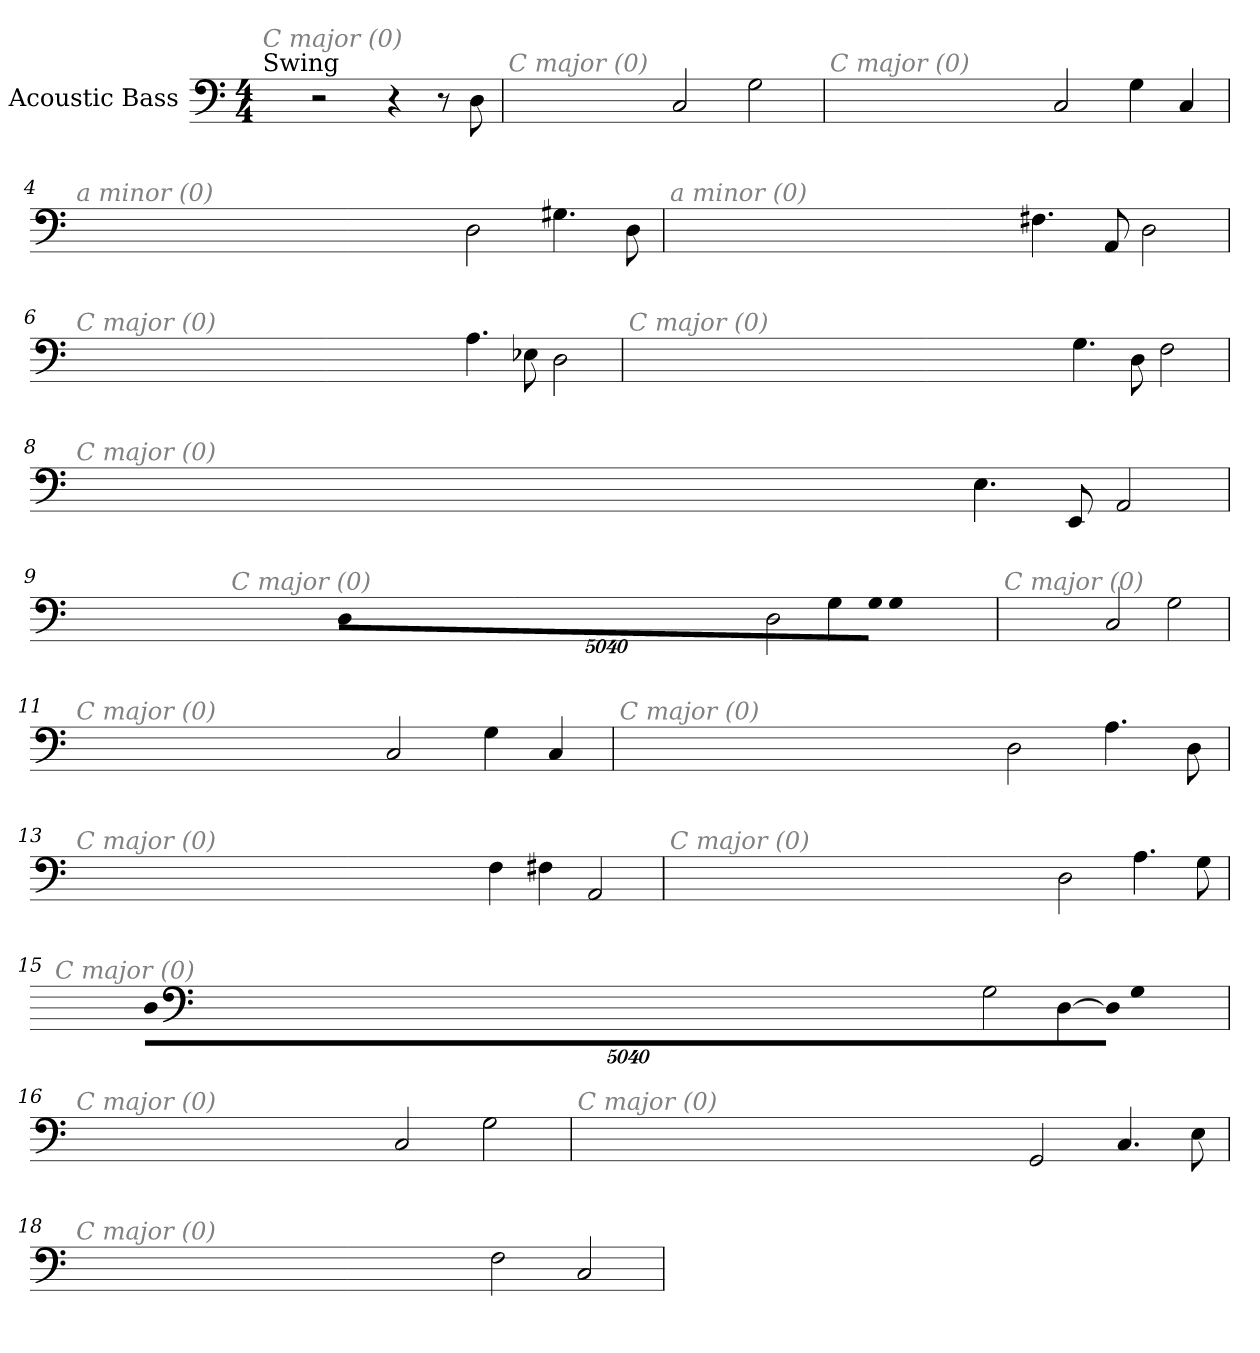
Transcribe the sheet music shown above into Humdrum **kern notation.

**kern
*part1
*staff1
*I"Acoustic Bass
*clefF4
*ITrd7c12
*k[]
*C:
*M4/4
*MM119
=1
!LO:TX:a:t=Swing
!LO:TX:i:color=#808080:t=C major (0)
2r
4r
8r
8DD
=2
!LO:TX:i:color=#808080:t=C major (0)
2CC
2GG
=3
!LO:TX:i:color=#808080:t=C major (0)
2CC
4GG
4CC
=4
!LO:TX:i:color=#808080:t=a minor (0)
2DD
4.GG#X
8DD
=5
!LO:TX:i:color=#808080:t=a minor (0)
4.FF#X
8AAA
2DD
=6
!LO:TX:i:color=#808080:t=C major (0)
4.AA
8EE-X
2DD
=7
!LO:TX:i:color=#808080:t=C major (0)
4.GG
8DD
2FF
=8
!LO:TX:i:color=#808080:t=C major (0)
4.EE
8EEE
2AAA
=9
!LO:TX:i:color=#808080:t=C major (0)
2DD
4GG
!LO:N:vis=8
40320%3347GGL
!LO:N:vis=8
40320%3347GG
!LO:N:vis=8
40320%3347DDJ
=10
!LO:TX:i:color=#808080:t=C major (0)
2CC
2GG
=11
!LO:TX:i:color=#808080:t=C major (0)
2CC
4GG
4CC
=12
!LO:TX:i:color=#808080:t=C major (0)
2DD
4.AA
8DD
=13
!LO:TX:i:color=#808080:t=C major (0)
4FF
4FF#X
2AAA
=14
!LO:TX:i:color=#808080:t=C major (0)
2DD
4.AA
8GG
=15
!LO:TX:i:color=#808080:t=C major (0)
2GG
[4DD
!LO:N:vis=8
40320%3347DDL]
!LO:N:vis=8
40320%3347GG
!LO:N:vis=8
40320%3347DDJ
=16
!LO:TX:i:color=#808080:t=C major (0)
2CC
2GG
=17
!LO:TX:i:color=#808080:t=C major (0)
2GGG
4.CC
8EE
=18
!LO:TX:i:color=#808080:t=C major (0)
2FF
2CC
=
*-
